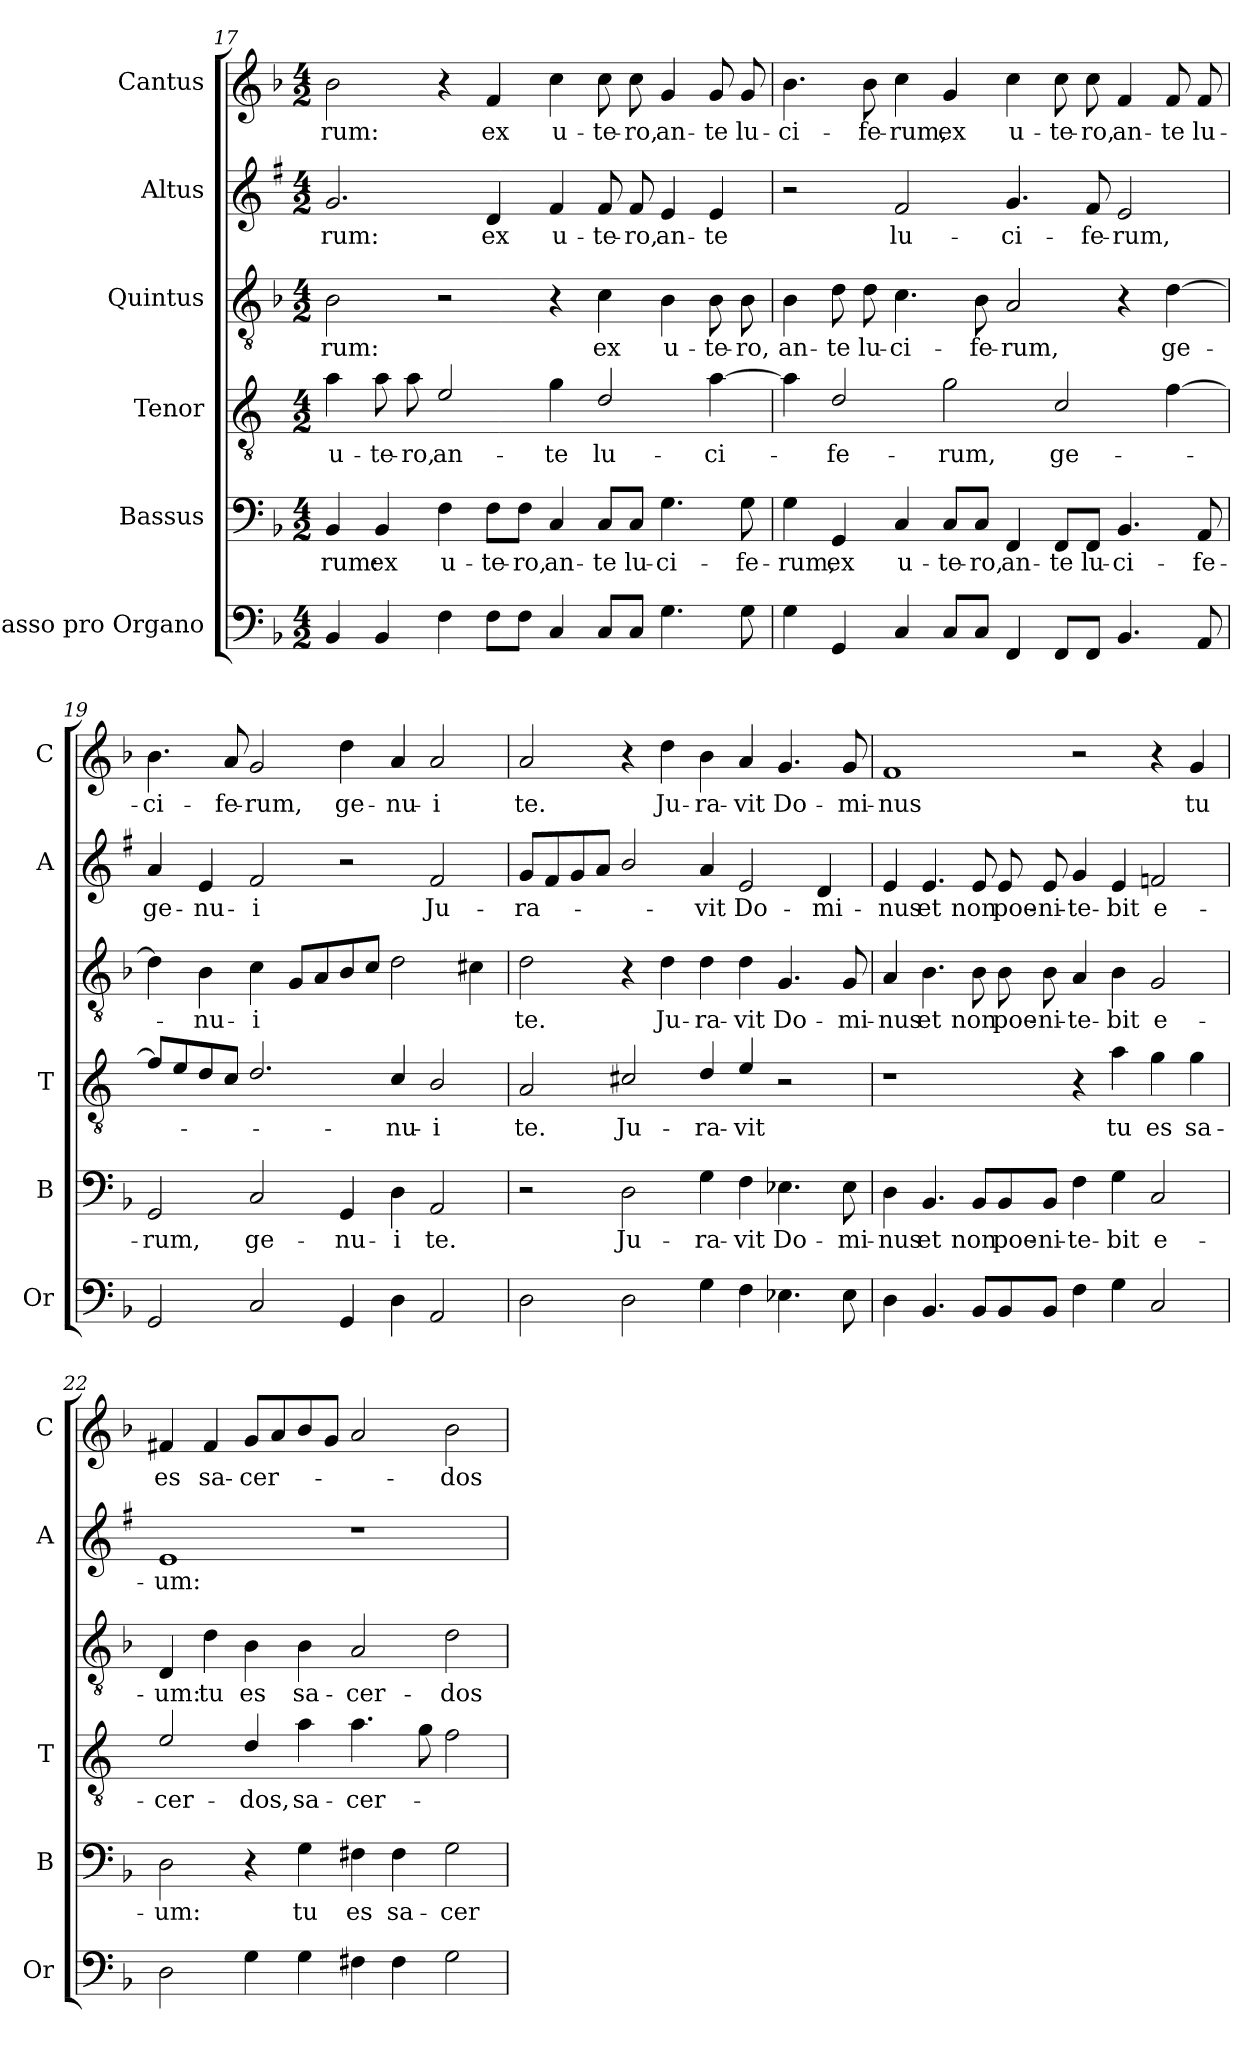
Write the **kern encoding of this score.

**kern	**kern	**text	**kern	**text	**kern	**text	**kern	**text	**kern	**text
*part6	*part5	*part5	*part4	*part4	*part3	*part3	*part2	*part2	*part1	*part1
*staff6	*staff5	*staff5	*staff4	*staff4	*staff3	*staff3	*staff2	*staff2	*staff1	*staff1
*I"Basso pro Organo	*I"Bassus	*	*I"Tenor	*	*I"Quintus	*	*I"Altus	*	*I"Cantus	*
*I'Or	*I'B	*	*I'T	*	*	*	*I'A	*	*I'C	*
*clefF4	*clefF4	*	*clefGv2	*	*clefGv2	*	*clefG2	*	*clefG2	*
*	*	*	*ITrd4c7	*	*	*	*ITrd1c2	*	*	*
*k[b-]	*k[b-]	*	*k[b-]	*	*k[b-]	*	*k[b-]	*	*k[b-]	*
*F:	*F:	*	*F:	*	*F:	*	*F:	*	*F:	*
*M4/2	*M4/2	*	*M4/2	*	*M4/2	*	*M4/2	*	*M4/2	*
=17	=17	=17	=17	=17	=17	=17	=17	=17	=17	=17
!	!	!LO:LY:b	!	!LO:LY:b	!	!LO:LY:b	!	!LO:LY:b	!	!LO:LY:b
4BB-/	4BB-/	-rum:	4d\	u-	2B-\	-rum:	2.f/	-rum:	2b-\	-rum:
!	!	!LO:LY:b	!	!LO:LY:b	!	!	!	!	!	!
4BB-/	4BB-/	ex	8d\	-te-	.	.	.	.	.	.
!	!	!	!	!LO:LY:b	!	!	!	!	!	!
.	.	.	8d\	-ro,	.	.	.	.	.	.
!	!	!LO:LY:b	!	!LO:LY:b	!	!	!	!	!	!
4F\	4F\	u-	2A/	an-	2r	.	.	.	4r	.
!	!	!LO:LY:b	!	!	!	!	!	!LO:LY:b	!	!LO:LY:b
8F\L	8F\L	-te-	.	.	.	.	4c/	ex	4f/	ex
!	!	!LO:LY:b	!	!	!	!	!	!	!	!
8F\J	8F\J	-ro,	.	.	.	.	.	.	.	.
!	!	!LO:LY:b	!	!LO:LY:b	!	!	!	!LO:LY:b	!	!LO:LY:b
4C/	4C/	an-	4c\	-te	4r	.	4e/	u-	4cc\	u-
!	!	!LO:LY:b	!	!LO:LY:b	!	!LO:LY:b	!	!LO:LY:b	!	!LO:LY:b
8C/L	8C/L	-te	2G/	lu-	4c\	ex	8e/	-te-	8cc\	-te-
!	!	!LO:LY:b	!	!	!	!	!	!LO:LY:b	!	!LO:LY:b
8C/J	8C/J	lu-	.	.	.	.	8e/	-ro,	8cc\	-ro,
!	!	!LO:LY:b	!	!	!	!LO:LY:b	!	!LO:LY:b	!	!LO:LY:b
4.G\	4.G\	-ci-	.	.	4B-\	u-	4d/	an-	4g/	an-
!	!	!	!	!LO:LY:b	!	!LO:LY:b	!	!LO:LY:b	!	!LO:LY:b
.	.	.	[4d\	-ci-	8B-\	-te-	4d/	-te	8g/	-te
!	!	!LO:LY:b	!	!	!	!LO:LY:b	!	!	!	!LO:LY:b
8G\	8G\	-fe-	.	.	8B-\	-ro,	.	.	8g/	lu-
!!LO:LB:g=z
=18	=18	=18	=18	=18	=18	=18	=18	=18	=18	=18
!	!	!LO:LY:b	!	!	!	!LO:LY:b	!	!	!	!LO:LY:b
4G\	4G\	-rum,	4d\]	.	4B-\	an-	2r	.	4.b-\	-ci-
!	!	!LO:LY:b	!	!LO:LY:b	!	!LO:LY:b	!	!	!	!
4GG/	4GG/	ex	2G/	-fe-	8d\	-te	.	.	.	.
!	!	!	!	!	!	!LO:LY:b	!	!	!	!LO:LY:b
.	.	.	.	.	8d\	lu-	.	.	8b-\	-fe-
!	!	!LO:LY:b	!	!	!	!LO:LY:b	!	!LO:LY:b	!	!LO:LY:b
4C/	4C/	u-	.	.	4.c\	-ci-	2e/	lu-	4cc\	-rum,
!	!	!LO:LY:b	!	!LO:LY:b	!	!	!	!	!	!LO:LY:b
8C/L	8C/L	-te-	2c\	-rum,	.	.	.	.	4g/	ex
!	!	!LO:LY:b	!	!	!	!LO:LY:b	!	!	!	!
8C/J	8C/J	-ro,	.	.	8B-\	-fe-	.	.	.	.
!	!	!LO:LY:b	!	!	!	!LO:LY:b	!	!LO:LY:b	!	!LO:LY:b
4FF/	4FF/	an-	.	.	2A/	-rum,	4.f/	-ci-	4cc\	u-
!	!	!LO:LY:b	!	!LO:LY:b	!	!	!	!	!	!LO:LY:b
8FF/L	8FF/L	-te	2F/	ge-	.	.	.	.	8cc\	-te-
!	!	!LO:LY:b	!	!	!	!	!	!LO:LY:b	!	!LO:LY:b
8FF/J	8FF/J	lu-	.	.	.	.	8e/	-fe-	8cc\	-ro,
!	!	!LO:LY:b	!	!	!	!	!	!LO:LY:b	!	!LO:LY:b
4.BB-/	4.BB-/	-ci-	.	.	4r	.	2d/	-rum,	4f/	an-
!	!	!	!	!	!	!LO:LY:b	!	!	!	!LO:LY:b
.	.	.	[4B-\	.	[4d\	ge-	.	.	8f/	-te
!	!	!LO:LY:b	!	!	!	!	!	!	!	!LO:LY:b
8AA/	8AA/	-fe-	.	.	.	.	.	.	8f/	lu-
=19	=19	=19	=19	=19	=19	=19	=19	=19	=19	=19
!	!	!LO:LY:b	!	!	!	!	!	!LO:LY:b	!	!LO:LY:b
2GG/	2GG/	-rum,	8B-/L]	.	4d\]	.	4g/	ge-	4.b-\	-ci-
.	.	.	8A/	.	.	.	.	.	.	.
!	!	!	!	!	!	!LO:LY:b	!	!LO:LY:b	!	!
.	.	.	8G/	.	4B-\	-nu-	4d/	-nu-	.	.
!	!	!	!	!	!	!	!	!	!	!LO:LY:b
.	.	.	8F/J	.	.	.	.	.	8a/	-fe-
!	!	!LO:LY:b	!	!	!	!LO:LY:b	!	!LO:LY:b	!	!LO:LY:b
2C/	2C/	ge-	2.G/	.	4c\	-i	2e/	-i	2g/	-rum,
.	.	.	.	.	8G/L	.	.	.	.	.
.	.	.	.	.	8A/	.	.	.	.	.
!	!	!LO:LY:b	!	!	!	!	!	!	!	!LO:LY:b
4GG/	4GG/	-nu-	.	.	8B-/	.	2r	.	4dd\	ge-
.	.	.	.	.	8c/J	.	.	.	.	.
!	!	!LO:LY:b	!	!LO:LY:b	!	!	!	!	!	!LO:LY:b
4D\	4D\	-i	4F/	-nu-	2d\	.	.	.	4a/	-nu-
!	!	!LO:LY:b	!	!LO:LY:b	!	!	!	!LO:LY:b	!	!LO:LY:b
2AA/	2AA/	te.	2E/	-i	.	.	2e/	Ju-	2a/	-i
.	.	.	.	.	4c#X\	.	.	.	.	.
=20	=20	=20	=20	=20	=20	=20	=20	=20	=20	=20
!	!	!	!	!LO:LY:b	!	!LO:LY:b	!	!LO:LY:b	!	!LO:LY:b
2D\	2r	.	2D/	te.	2d\	te.	8f/L	-ra-	2a/	te.
.	.	.	.	.	.	.	8e/	.	.	.
.	.	.	.	.	.	.	8f/	.	.	.
.	.	.	.	.	.	.	8g/J	.	.	.
!	!	!LO:LY:b	!	!LO:LY:b	!	!	!	!	!	!
2D\	2D\	Ju-	2F#X/	Ju-	4r	.	2a/	.	4r	.
!	!	!	!	!	!	!LO:LY:b	!	!	!	!LO:LY:b
.	.	.	.	.	4d\	Ju-	.	.	4dd\	Ju-
!	!	!LO:LY:b	!	!LO:LY:b	!	!LO:LY:b	!	!LO:LY:b	!	!LO:LY:b
4G\	4G\	-ra-	4G/	-ra-	4d\	-ra-	4g/	-vit	4b-\	-ra-
!	!	!LO:LY:b	!	!LO:LY:b	!	!LO:LY:b	!	!LO:LY:b	!	!LO:LY:b
4F\	4F\	-vit	4A/	-vit	4d\	-vit	2d/	Do-	4a/	-vit
!	!	!LO:LY:b	!	!	!	!LO:LY:b	!	!	!	!LO:LY:b
4.E-X\	4.E-X\	Do-	2r	.	4.G/	Do-	.	.	4.g/	Do-
!	!	!	!	!	!	!	!	!LO:LY:b	!	!
.	.	.	.	.	.	.	4c/	-mi-	.	.
!	!	!LO:LY:b	!	!	!	!LO:LY:b	!	!	!	!LO:LY:b
8E-\	8E-\	-mi-	.	.	8G/	-mi-	.	.	8g/	-mi-
!!LO:LB:g=z
=21	=21	=21	=21	=21	=21	=21	=21	=21	=21	=21
!	!	!LO:LY:b	!	!	!	!LO:LY:b	!	!LO:LY:b	!	!LO:LY:b
4D\	4D\	-nus	1r	.	4A/	-nus	4d/	-nus	1f	-nus
!	!	!LO:LY:b	!	!	!	!LO:LY:b	!	!LO:LY:b	!	!
4.BB-/	4.BB-/	et	.	.	4.B-\	et	4.d/	et	.	.
!	!	!LO:LY:b	!	!	!	!LO:LY:b	!	!LO:LY:b	!	!
8BB-/L	8BB-/L	non	.	.	8B-\	non	8d/	non	.	.
!	!	!LO:LY:b	!	!	!	!LO:LY:b	!	!LO:LY:b	!	!
8BB-/	8BB-/	poe-	.	.	8B-\	poe-	8d/	poe-	.	.
!	!	!LO:LY:b	!	!	!	!LO:LY:b	!	!LO:LY:b	!	!
8BB-/J	8BB-/J	-ni-	.	.	8B-\	-ni-	8d/	-ni-	.	.
!	!	!LO:LY:b	!	!	!	!LO:LY:b	!	!LO:LY:b	!	!
4F\	4F\	-te-	4r	.	4A/	-te-	4f/	-te-	2r	.
!	!	!LO:LY:b	!	!LO:LY:b	!	!LO:LY:b	!	!LO:LY:b	!	!
4G\	4G\	-bit	4d\	tu	4B-\	-bit	4d/	-bit	.	.
!	!	!LO:LY:b	!	!LO:LY:b	!	!LO:LY:b	!	!LO:LY:b	!	!
2C/	2C/	e-	4c\	es	2G/	e-	2e-X/	e-	4r	.
!	!	!	!	!LO:LY:b	!	!	!	!	!	!LO:LY:b
.	.	.	4c\	sa-	.	.	.	.	4g/	tu
=22	=22	=22	=22	=22	=22	=22	=22	=22	=22	=22
!	!	!LO:LY:b	!	!LO:LY:b	!	!LO:LY:b	!	!LO:LY:b	!	!LO:LY:b
2D\	2D\	-um:	2A/	-cer-	4D/	-um:	1d	-um:	4f#X/	es
!	!	!	!	!	!	!LO:LY:b	!	!	!	!LO:LY:b
.	.	.	.	.	4d\	tu	.	.	4f#/	sa-
!	!	!	!	!LO:LY:b	!	!LO:LY:b	!	!	!	!LO:LY:b
4G\	4r	.	4G/	-dos,	4B-\	es	.	.	8g/L	-cer-
.	.	.	.	.	.	.	.	.	8a/	.
!	!	!LO:LY:b	!	!LO:LY:b	!	!LO:LY:b	!	!	!	!
4G\	4G\	tu	4d\	sa-	4B-\	sa-	.	.	8b-/	.
.	.	.	.	.	.	.	.	.	8g/J	.
!	!	!LO:LY:b	!	!LO:LY:b	!	!LO:LY:b	!	!	!	!
4F#X\	4F#X\	es	4.d\	-cer-	2A/	-cer-	1r	.	2a/	.
!	!	!LO:LY:b	!	!	!	!	!	!	!	!
4F#\	4F#\	sa-	.	.	.	.	.	.	.	.
.	.	.	8c\	.	.	.	.	.	.	.
!	!	!LO:LY:b	!	!	!	!LO:LY:b	!	!	!	!LO:LY:b
2G\	2G\	-cer-	2B-\	.	2d\	-dos	.	.	2b-\	-dos
=	=	=	=	=	=	=	=	=	=	=
*-	*-	*-	*-	*-	*-	*-	*-	*-	*-	*-
